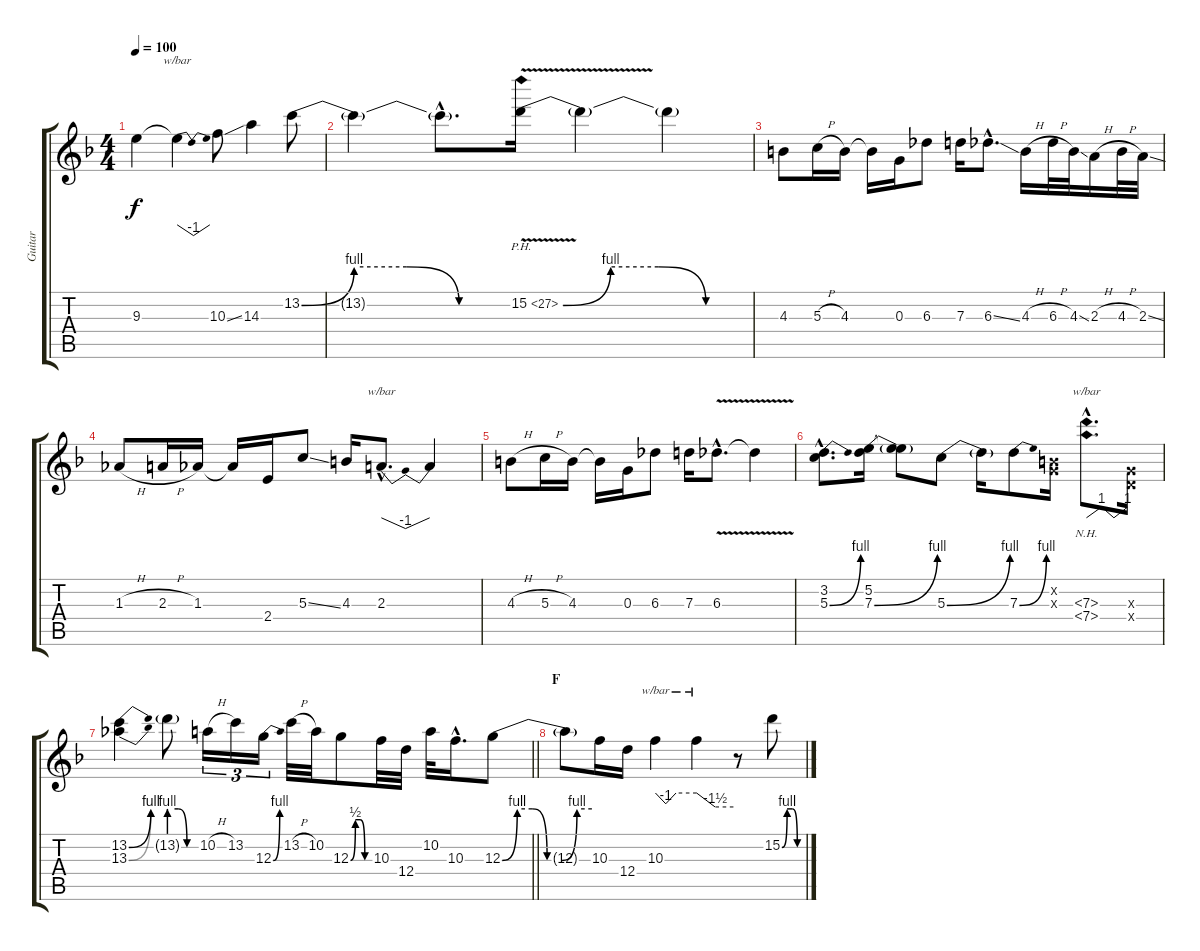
\track ("Guitar" "Guitar") {instrument distortionguitar}
\staff {score tabs}
\tuning (E4 B3 G3 D3 A2 E2) {hide}
\ts (4 4)
\tempo 100
\clef g2
\ks f
9.3.4{dy f} 9.3{t}.4{tbe (dip default 0 0 30 -4 60 0)} 10.3{ss}.8 14.3.4 13.2{be (custom 0 0 15 4 30 4 45 0 60 0)}.8 |
13.2{t}.4 13.2{hac t}.8{d} 15.2{be (custom 0 0 15 4 30 4 45 0 60 0) ph 12 v}.16 15.2{t}.4 15.2{t}.4 |
4.3.8 5.3{h}.16 4.3.16 4.3{t}.16 0.3.16 6.3.8 7.3.16 6.3{ss hac}.8{d} 4.3{h}.16 6.3{h}.32 4.3{ss}.32 2.3{h}.16 4.3{h}.32 2.3{ss}.32 |
1.3{h}.8 2.3{h}.16 1.3.16 1.3{t}.16 2.4.16 5.3{ss}.8 4.3.16 2.3{hac}.8{d tbe (dip default 0 0 30 -4 60 0)} 2.3{t}.4 |
4.3{h}.8 5.3{h}.16 4.3.16 4.3{t}.16 0.3.16 6.3.8 7.3.16 6.3{v hac}.8{d} 6.3{t}.4 |
(3.2{hac} 5.3{be (bend 0 0 60 4) hac}).8{d} (5.2 7.3{be (bend 0 0 60 4)}).16 (5.2{t} 7.3{t}).8 5.3{be (bend 0 0 60 4)}.8 5.3{t}.16 7.3{be (bend 0 0 60 4)}.8 (0.2{x} 0.3{x}).16 (7.3{nh hac} 7.4{nh hac}).8{d tbe (custom default 0 0 22 4 40 0 60 4)} (0.3{x} 0.4{x}).16 |
\barLineRight lightlight
(13.2{be (bend 0 0 60 4)} 13.3{be (bend 0 0 60 4)}).4 13.2{be (custom 0 4 20 4 40 0 60 0) g}.8 10.2{h}.16{tu (3 2)} 13.2.16{tu (3 2)} 12.3{be (bend 0 0 60 4)}.16{tu (3 2)} 13.2{h}.32 10.2.32 12.3{be (custom 0 0 15 2 30 2 45 0 60 0)}.8 10.3.32 12.4.32 10.2.32 10.3{hac}.16{d} 12.3{be (custom 0 0 10 4 20 4 30 0 40 0 50 4 60 4)}.8 |
\section ("" "F")
12.3{t}.8 10.3.16 12.4.16 10.3.4{tbe (custom default 0 0 15 -4 30 0 60 0)} 10.3{t}.4{tbe (custom default 0 0 30 -6 60 -6)} r.8 15.2{be (custom 0 0 15 4 30 4 45 0 60 0)}.8
